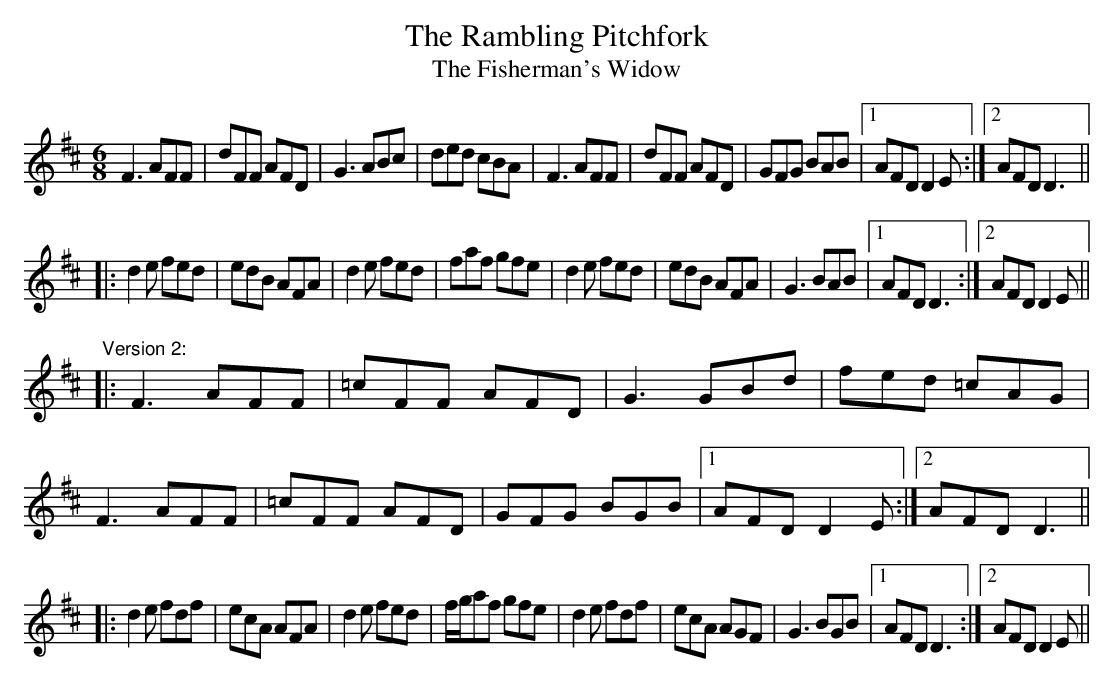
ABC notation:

X:1
T:Rambling Pitchfork, The
T:Fisherman's Widow, The
M:6/8
K:D
F3 AFF|dFF AFD|G3 ABc|ded cBA|F3 AFF|dFF AFD|GFG BAB|1 AFD D2E:|2 AFD D3||
|:d2e fed|edB AFA|d2e fed|faf gfe|d2e fed|edB AFA|G3 BAB|1 AFD D3:|2 AFD D2E||
"Version 2:"
|:F3 AFF|=cFF AFD|G3 GBd|fed =cAG|F3 AFF|=cFF AFD|GFG BGB|1 AFD D2E:|2 AFD D3||
|:d2e fdf|ecA AFA|d2e fed|f/g/af gfe|d2e fdf|ecA AGF|G3 BGB|1 AFD D3:|2 AFD D2E||
